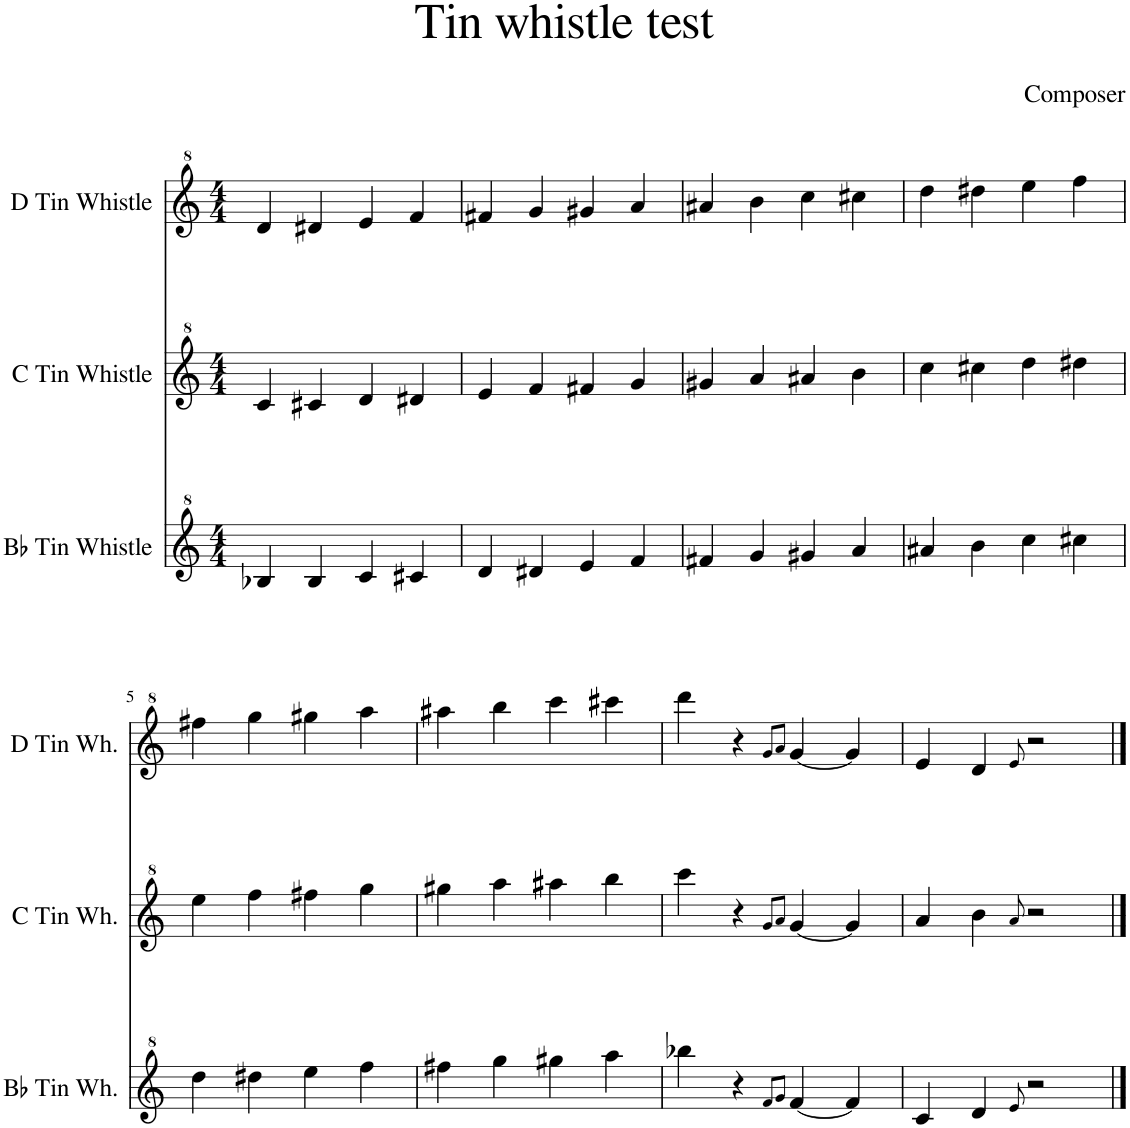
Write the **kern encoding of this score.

**kern	**kern	**kern
*part3	*part2	*part1
*staff3	*staff2	*staff1
*I"Bb Tin Whistle	*I"C Tin Whistle	*I"D Tin Whistle
*I'Bb Tin Wh.	*I'C Tin Wh.	*I'D Tin Wh.
*clefG^2	*clefG^2	*clefG^2
*k[]	*k[]	*k[]
*M4/4	*M4/4	*M4/4
=1	=1	=1
4b-X/	4cc/	4dd/
4b-/	4cc#X/	4dd#X/
4cc/	4dd/	4ee/
4cc#X/	4dd#X/	4ff/
=2	=2	=2
4dd/	4ee/	4ff#X/
4dd#X/	4ff/	4gg/
4ee/	4ff#X/	4gg#X/
4ff/	4gg/	4aa/
=3	=3	=3
4ff#X/	4gg#X/	4aa#X/
4gg/	4aa/	4bb\
4gg#X/	4aa#X/	4ccc\
4aa/	4bb\	4ccc#X\
=4	=4	=4
4aa#X/	4ccc\	4ddd\
4bb\	4ccc#X\	4ddd#X\
4ccc\	4ddd\	4eee\
4ccc#X\	4ddd#X\	4fff\
!!LO:LB:g=z
=5	=5	=5
4ddd\	4eee\	4fff#X\
4ddd#X\	4fff\	4ggg\
4eee\	4fff#X\	4ggg#X\
4fff\	4ggg\	4aaa\
=6	=6	=6
4fff#X\	4ggg#X\	4aaa#X\
4ggg\	4aaa\	4bbb\
4ggg#X\	4aaa#X\	4cccc\
4aaa\	4bbb\	4cccc#X\
=7	=7	=7
4bbb-X\	4cccc\	4dddd\
4r	4r	4r
8qff/L	8qgg/L	8qgg/L
8qgg/J	8qaa/J	8qaa/J
[4ff/	[4gg/	[4gg/
4ff/]	4gg/]	4gg/]
=8	=8	=8
4cc/	4aa/	4ee/
4dd/	4bb\	4dd/
8qee/	8qaa/	8qee/
2r	2r	2r
==	==	==
*-	*-	*-
